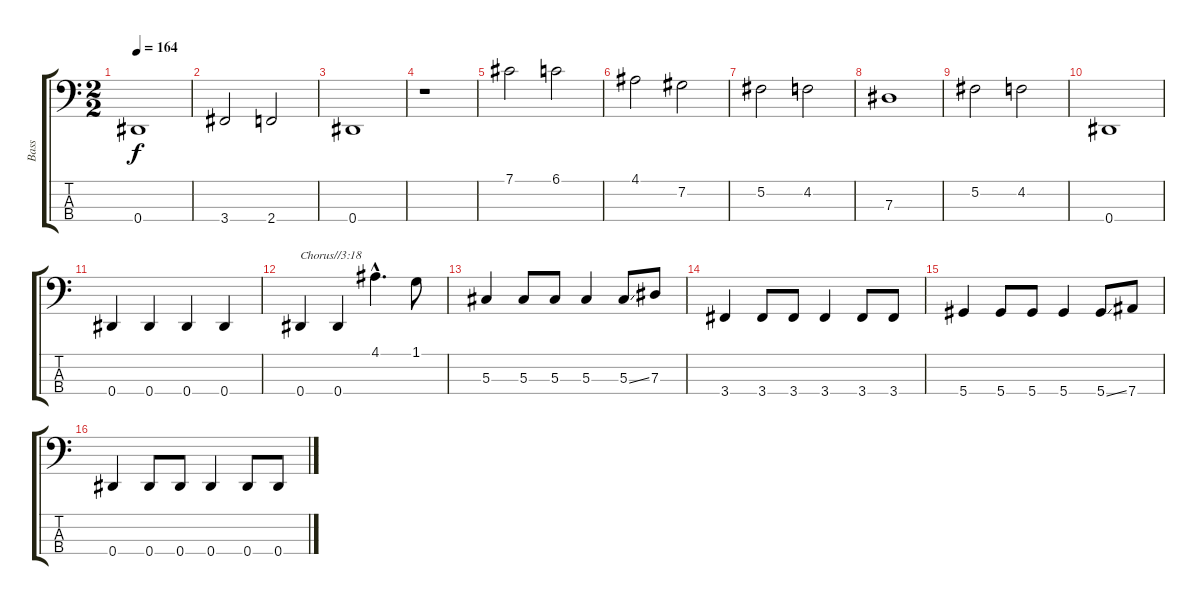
\track ("Bass" "Bass") {instrument electricbassfinger}
\staff {score tabs}
\tuning (Gb2 Db2 Ab1 Eb1) {hide}
\ts (2 2)
\tempo 164
\clef f4
\ks c
0.4.1{dy f} |
3.4.2 2.4.2 |
0.4.1 |
r.1 |
7.1.2 6.1.2 |
4.1.2 7.2.2 |
5.2.2 4.2.2 |
7.3.1 |
5.2.2 4.2.2 |
0.4.1 |
0.4.4 0.4.4 0.4.4 0.4.4 |
0.4.4{txt "Chorus//3:18"} 0.4.4 4.1{hac}.4{d} 1.1.8 |
5.3.4 5.3.8 5.3.8 5.3.4 5.3{ss}.8 7.3.8 |
3.4.4 3.4.8 3.4.8 3.4.4 3.4.8 3.4.8 |
5.4.4 5.4.8 5.4.8 5.4.4 5.4{ss}.8 7.4.8 |
0.4.4 0.4.8 0.4.8 0.4.4 0.4.8 0.4.8
